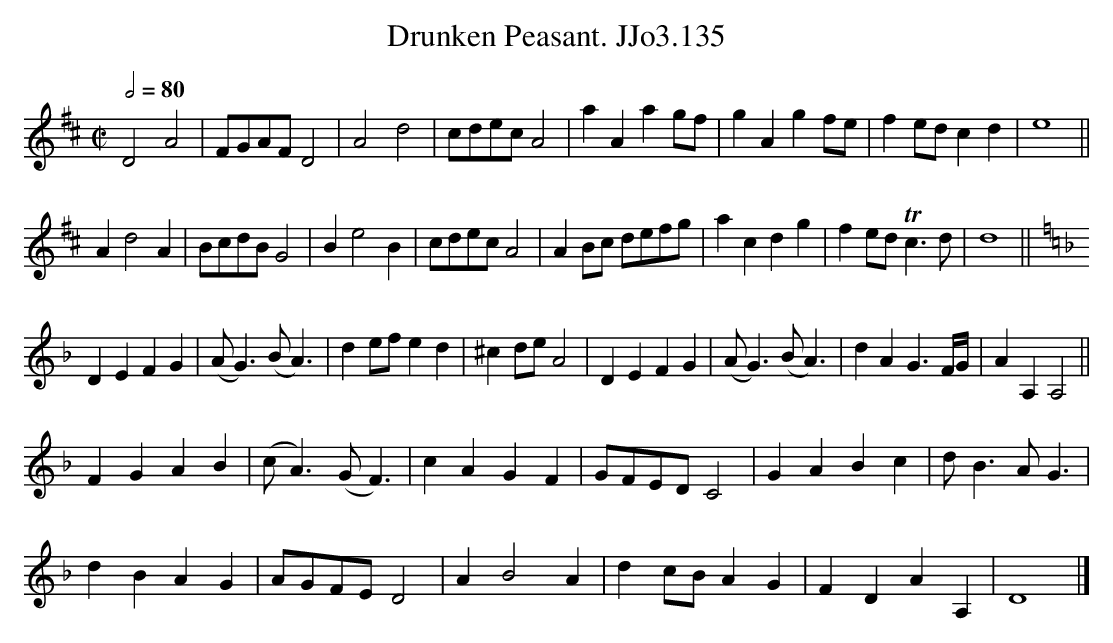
X:1
T:Drunken Peasant. JJo3.135
M:C|
L:1/4
Q:1/2=80
K:D
D2 A2 | F/G/A/F/ D2 | A2 d2 | c/d/e/c/ A2 |\
aA ag/f/ | gA gf/e/ | fe/d/ cd | e4 ||
Ad2 A | B/c/d/B/ G2 | Be2 B | c/d/e/c/ A2 |\
AB/c/ d/e/f/g/ | ac dg | fe/d/ Tc>d | d4 ||
[K:Dm] DE FG | (A<G) (B<A) | de/f/ ed | ^cd/e/ A2 |\
DE FG | (A<G) (B<A) | dA G>F/G/4 | AA, A,2 ||
FG AB | (c<A) (G<F) | cA GF | G/F/E/D/ C2 |\
GA Bc | d<B A<G |
dB AG | A/G/F/E/ D2 |\
AB2A | dc/B/ AG | FD AA, | D4 |]
